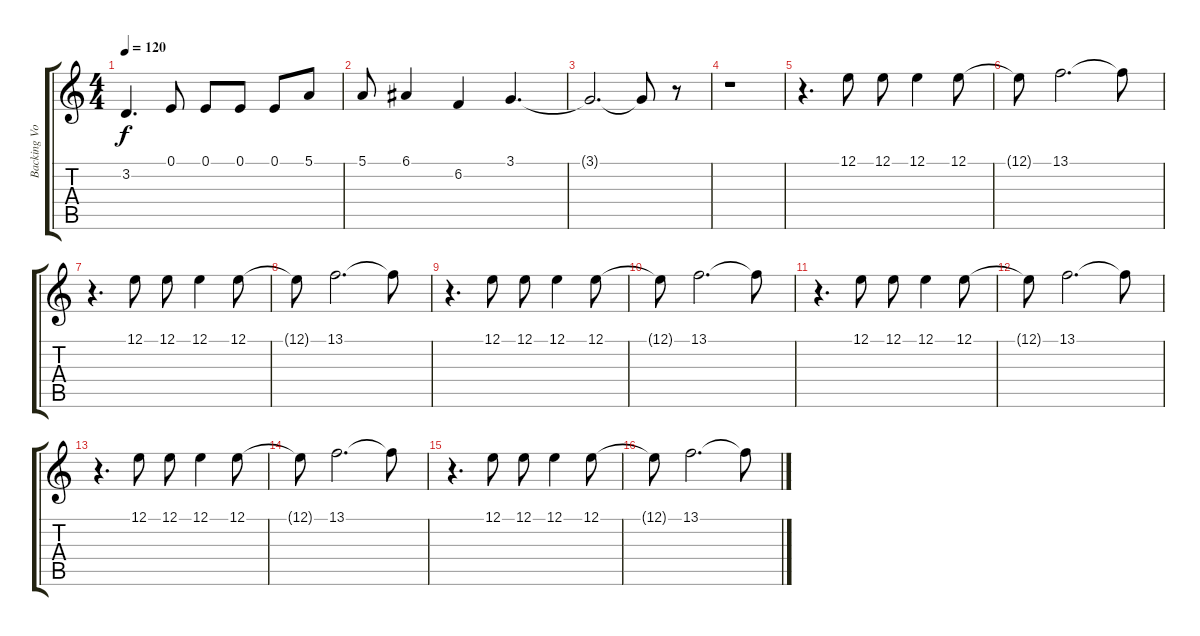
\track ("Backing Vox" "Backing Vo") {instrument voiceoohs}
\staff {score tabs}
\tuning (E4 B3 G3 D3 A2 E2) {hide}
\ts (4 4)
\tempo 120
\clef g2
\ks c
3.2{t}.4{d dy f} 0.1.8 0.1.8 0.1.8 0.1.8 5.1.8 |
5.1.8 6.1.4 6.2.4 3.1.4{d} |
3.1{t}.2{d} 3.1{t}.8 r.8 |
r.1 |
r.4{d} 12.1.8 12.1.8 12.1.4 12.1.8 |
12.1{t}.8 13.1.2{d} 13.1{t}.8 |
r.4{d} 12.1.8 12.1.8 12.1.4 12.1.8 |
12.1{t}.8 13.1.2{d} 13.1{t}.8 |
r.4{d} 12.1.8 12.1.8 12.1.4 12.1.8 |
12.1{t}.8 13.1.2{d} 13.1{t}.8 |
r.4{d} 12.1.8{volume 14} 12.1.8 12.1.4{volume 14} 12.1.8{volume 14} |
12.1{t}.8 13.1.2{d volume 14} 13.1{t}.8 |
r.4{d} 12.1.8{volume 12} 12.1.8{volume 11} 12.1.4{volume 11} 12.1.8{volume 10} |
12.1{t}.8 13.1.2{d volume 10} 13.1{t}.8 |
r.4{d} 12.1.8{volume 6} 12.1.8{volume 6} 12.1.4{volume 5} 12.1.8{volume 5} |
12.1{t}.8 13.1.2{d} 13.1{t}.8
